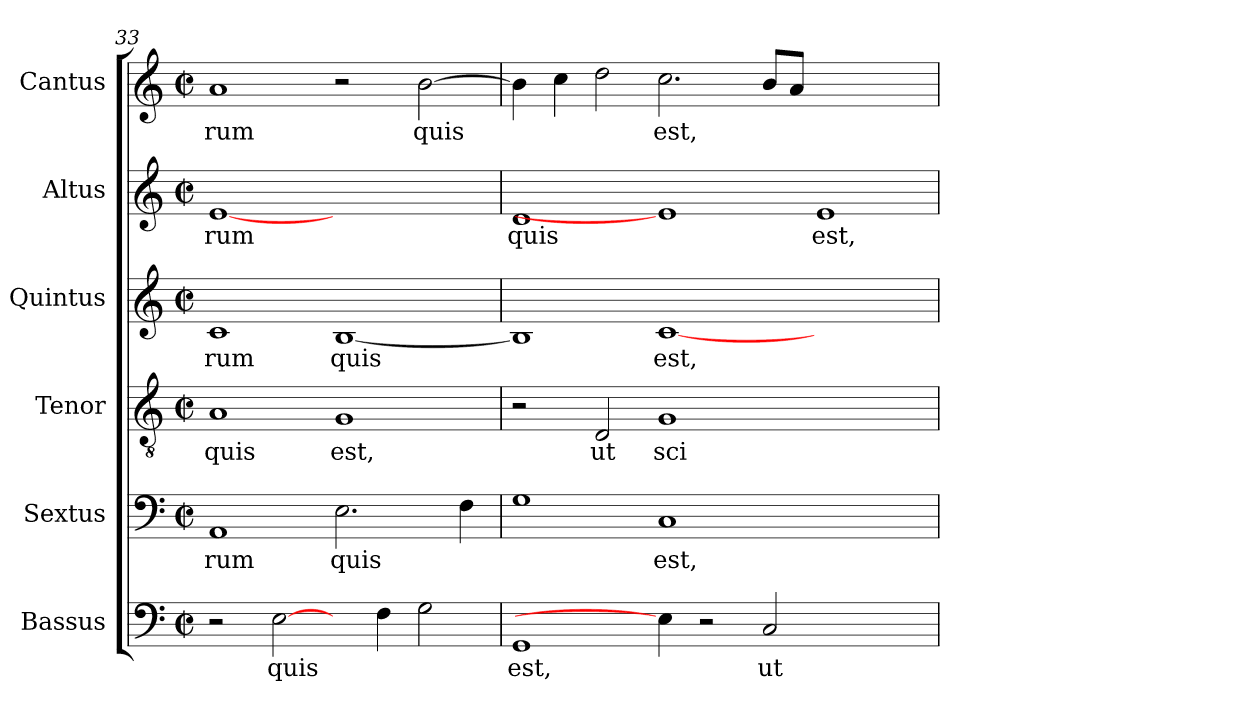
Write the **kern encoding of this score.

**kern	**text	**kern	**text	**kern	**text	**kern	**text	**kern	**text	**kern	**text
*part6	*part6	*part5	*part5	*part4	*part4	*part3	*part3	*part2	*part2	*part1	*part1
*staff6	*staff6	*staff5	*staff5	*staff4	*staff4	*staff3	*staff3	*staff2	*staff2	*staff1	*staff1
*I"Bassus	*	*I"Sextus	*	*I"Tenor	*	*I"Quintus	*	*I"Altus	*	*I"Cantus	*
!!LO:PB:g=z
*clefF4	*	*clefF4	*	*clefGv2	*	*clefG2	*	*clefG2	*	*clefG2	*
*k[]	*	*k[]	*	*k[]	*	*k[]	*	*k[]	*	*k[]	*
*C:	*	*C:	*	*C:	*	*C:	*	*C:	*	*C:	*
*M2/2	*	*M2/2	*	*M2/2	*	*M2/2	*	*M2/2	*	*M2/2	*
*met(c|)	*	*met(c|)	*	*met(c|)	*	*met(c|)	*	*met(c|)	*	*met(c|)	*
=33	=33	=33	=33	=33	=33	=33	=33	=33	=33	=33	=33
!	!	!	!LO:LY:b:cj	!	!LO:LY:b:cj	!	!LO:LY:b:cj	!	!LO:LY:b:cj	!	!LO:LY:b:cj
2r	.	1AA	rum	1A	quis	1c	-rum	[1e	rum	1a	-rum
!	!LO:LY:b:cj	!	!	!	!	!	!	!	!	!	!
[2E\	quis	.	.	.	.	.	.	.	.	.	.
!	!	!	!LO:LY:b:cj	!	!LO:LY:b:cj	!	!LO:LY:b:cj	!	!	!	!
4ryy	.	2.E\	quis	1G	est,	[<1B	quis	1ryy	.	2r	.
!	!LO:LY:b:cj	!	!	!	!	!	!	!	!	!	!
4F\	.	.	.	.	.	.	.	.	.	.	.
!	!LO:LY:b:cj	!	!	!	!	!	!	!	!	!	!LO:LY:b:cj
2G\	.	.	.	.	.	.	.	.	.	[>2b\	quis
!	!	!	!LO:LY:b:cj	!	!	!	!	!	!	!	!
.	.	4F\	.	.	.	.	.	.	.	.	.
=34	=34	=34	=34	=34	=34	=34	=34	=34	=34	=34	=34
!	!LO:LY:b:cj	!	!LO:LY:b:cj	!	!	!	!LO:LY:b:cj	!	!LO:LY:b:cj	!	!LO:LY:b:cj
1GG	est,	1G	.	2r	.	1B]	.	1d	quis	4b\]	.
!	!	!	!	!	!	!	!	!	!	!	!LO:LY:b:cj
.	.	.	.	.	.	.	.	.	.	4cc\	.
!	!	!	!	!	!LO:LY:b:cj	!	!	!	!	!	!LO:LY:b:cj
.	.	.	.	2D/	ut	.	.	.	.	2dd\	.
!	!	!	!LO:LY:b:cj	!	!LO:LY:b:cj	!	!LO:LY:b:cj	!	!	!	!LO:LY:b:cj
4E\]	.	1C	est,	1G	sci	[<1c	est,	1e]	.	2.cc\	est,
2r	.	.	.	.	.	.	.	.	.	.	.
!	!LO:LY:b:cj	!	!	!	!	!	!	!	!	!	!LO:LY:b:cj
2C/	ut	.	.	.	.	.	.	.	.	8b/L	.
!	!	!	!	!	!	!	!	!	!	!	!LO:LY:b:cj
.	.	.	.	.	.	.	.	.	.	8a/J	.
!	!	!	!	!	!	!	!	!	!LO:LY:b:cj	!	!
.	.	1ryy	.	1ryy	.	1ryy	.	1e	est,	1ryy	.
2.ryy	.	.	.	.	.	.	.	.	.	.	.
=	=	=	=	=	=	=	=	=	=	=	=
*-	*-	*-	*-	*-	*-	*-	*-	*-	*-	*-	*-
